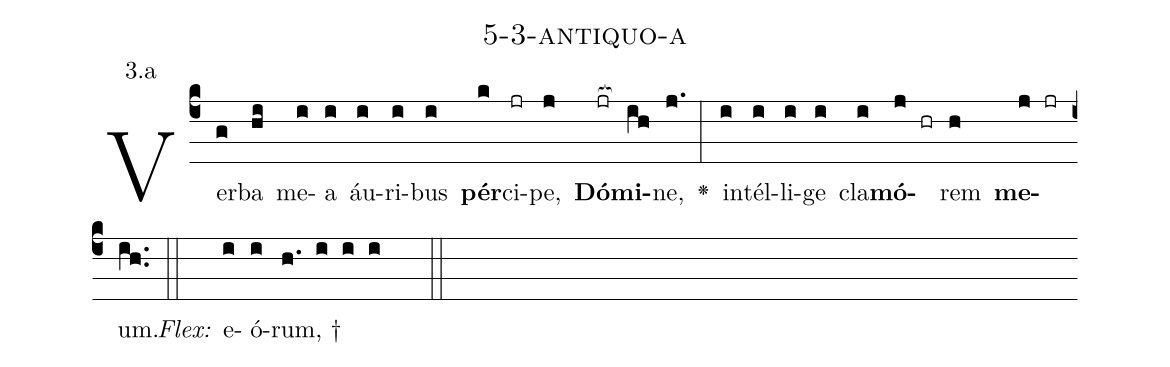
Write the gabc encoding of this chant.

name: 5-3-antiquo-a;
annotation: 3.a;
%%
(c4)Ver(g)ba(hi) me(i)a(i) áu(i)ri(i)bus(i) <b>pér</b>(k)ci(jr)pe,(j) <b>Dó</b>(jr[ocb:1{])<b>mi</b>(ih[ocb:0}])ne,(j.) <v>\greheightstar</v>(:) in(i)tél(i)li(i)ge(i) cla(i)<b>mó</b>(j hr)rem(h) <b>me</b>(j jr)um.(ih..) (::)
<i>Flex:</i>()  e(i)ó(i)rum, †(h. i i i  ::)

%E(i) u(i) o(j) u(h) a(j) e.(ih..) (::)
